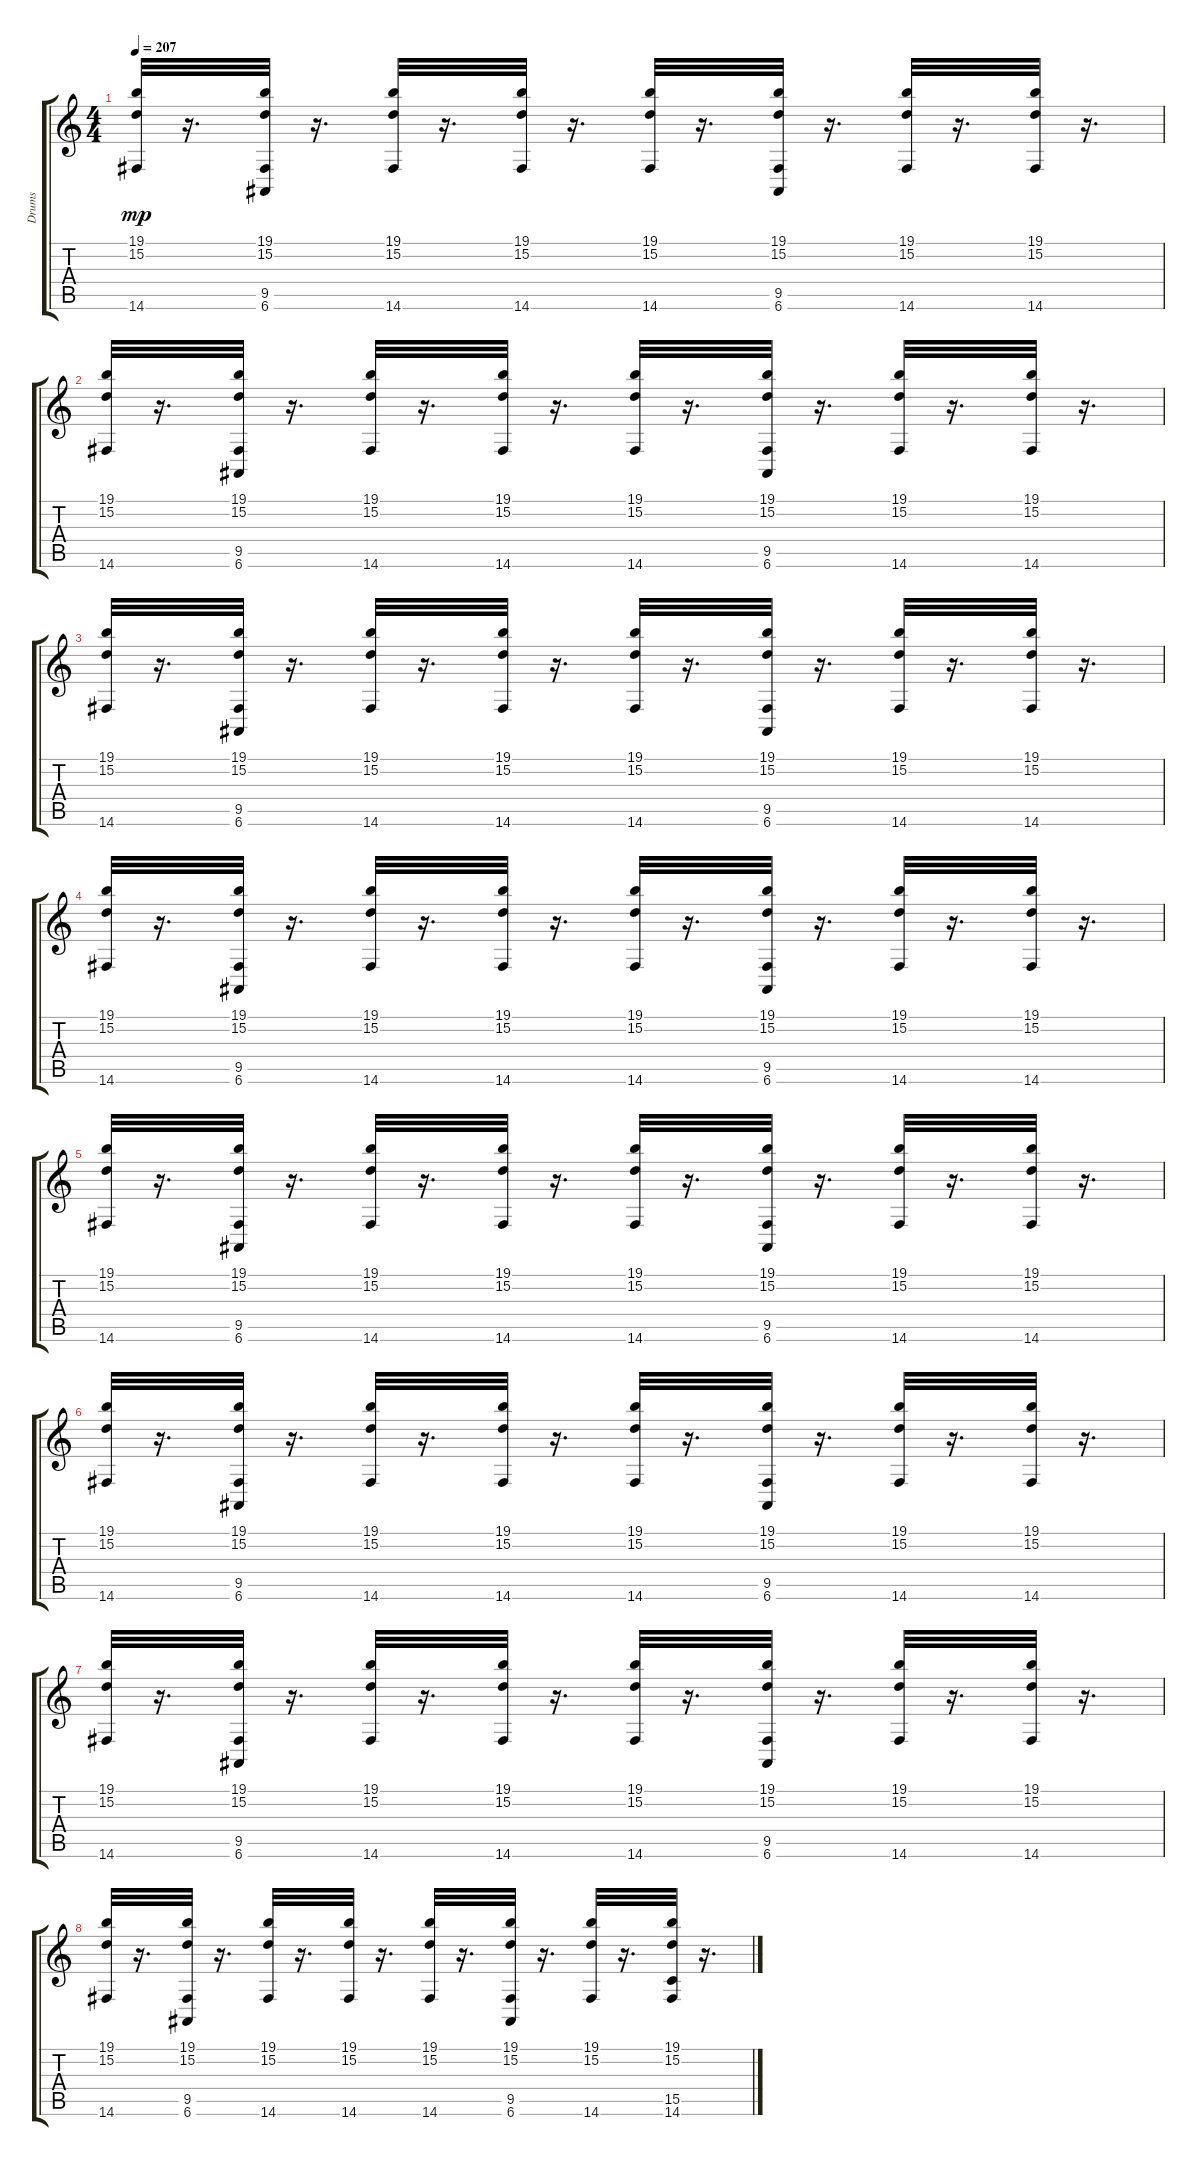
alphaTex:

\track ("Drums" "Drums") {instrument melodictom}
\staff {score tabs}
\tuning (E4 B3 G3 D3 A2 E2) {hide}
\ts (4 4)
\tempo 207
\clef g2
\ks c
(19.1 15.2 14.6).32{dy mp} r.16{d} (19.1 15.2 9.5 6.6).32 r.16{d} (19.1 15.2 14.6).32 r.16{d} (19.1 15.2 14.6).32 r.16{d} (19.1 15.2 14.6).32 r.16{d} (19.1 15.2 9.5 6.6).32 r.16{d} (19.1 15.2 14.6).32 r.16{d} (19.1 15.2 14.6).32 r.16{d} |
(19.1 15.2 14.6).32 r.16{d} (19.1 15.2 9.5 6.6).32 r.16{d} (19.1 15.2 14.6).32 r.16{d} (19.1 15.2 14.6).32 r.16{d} (19.1 15.2 14.6).32 r.16{d} (19.1 15.2 9.5 6.6).32 r.16{d} (19.1 15.2 14.6).32 r.16{d} (19.1 15.2 14.6).32 r.16{d} |
(19.1 15.2 14.6).32 r.16{d} (19.1 15.2 9.5 6.6).32 r.16{d} (19.1 15.2 14.6).32 r.16{d} (19.1 15.2 14.6).32 r.16{d} (19.1 15.2 14.6).32 r.16{d} (19.1 15.2 9.5 6.6).32 r.16{d} (19.1 15.2 14.6).32 r.16{d} (19.1 15.2 14.6).32 r.16{d} |
(19.1 15.2 14.6).32 r.16{d} (19.1 15.2 9.5 6.6).32 r.16{d} (19.1 15.2 14.6).32 r.16{d} (19.1 15.2 14.6).32 r.16{d} (19.1 15.2 14.6).32 r.16{d} (19.1 15.2 9.5 6.6).32 r.16{d} (19.1 15.2 14.6).32 r.16{d} (19.1 15.2 14.6).32 r.16{d} |
(19.1 15.2 14.6).32 r.16{d} (19.1 15.2 9.5 6.6).32 r.16{d} (19.1 15.2 14.6).32 r.16{d} (19.1 15.2 14.6).32 r.16{d} (19.1 15.2 14.6).32 r.16{d} (19.1 15.2 9.5 6.6).32 r.16{d} (19.1 15.2 14.6).32 r.16{d} (19.1 15.2 14.6).32 r.16{d} |
(19.1 15.2 14.6).32 r.16{d} (19.1 15.2 9.5 6.6).32 r.16{d} (19.1 15.2 14.6).32 r.16{d} (19.1 15.2 14.6).32 r.16{d} (19.1 15.2 14.6).32 r.16{d} (19.1 15.2 9.5 6.6).32 r.16{d} (19.1 15.2 14.6).32 r.16{d} (19.1 15.2 14.6).32 r.16{d} |
(19.1 15.2 14.6).32 r.16{d} (19.1 15.2 9.5 6.6).32 r.16{d} (19.1 15.2 14.6).32 r.16{d} (19.1 15.2 14.6).32 r.16{d} (19.1 15.2 14.6).32 r.16{d} (19.1 15.2 9.5 6.6).32 r.16{d} (19.1 15.2 14.6).32 r.16{d} (19.1 15.2 14.6).32 r.16{d} |
(19.1 15.2 14.6).32 r.16{d} (19.1 15.2 9.5 6.6).32 r.16{d} (19.1 15.2 14.6).32 r.16{d} (19.1 15.2 14.6).32 r.16{d} (19.1 15.2 14.6).32 r.16{d} (19.1 15.2 9.5 6.6).32 r.16{d} (19.1 15.2 14.6).32 r.16{d} (19.1 15.2 15.5 14.6).32 r.16{d}
